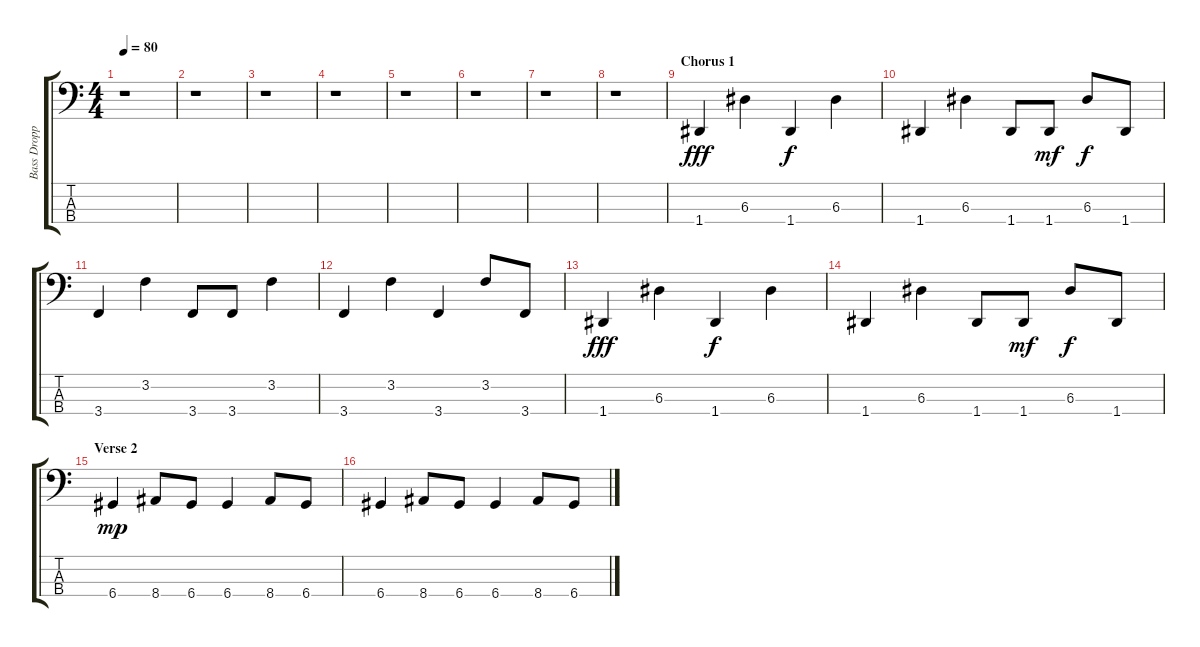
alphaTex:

\track ("Bass Dropped D" "Bass Dropp") {instrument acousticbass}
\staff {score tabs}
\tuning (G2 D2 A1 D1) {hide}
\ts (4 4)
\tempo 80
\clef f4
\ks c
r.1{dy fff} |
r.1 |
r.1 |
r.1 |
r.1 |
r.1 |
r.1 |
r.1 |
\section ("" "Chorus 1")
1.4.4 6.3.4 1.4.4{dy f} 6.3.4 |
1.4.4 6.3.4 1.4.8 1.4.8{dy mf} 6.3.8{dy f} 1.4.8 |
3.4.4 3.2.4 3.4.8 3.4.8 3.2.4 |
3.4.4 3.2.4 3.4.4 3.2.8 3.4.8 |
1.4.4{dy fff} 6.3.4 1.4.4{dy f} 6.3.4 |
1.4.4 6.3.4 1.4.8 1.4.8{dy mf} 6.3.8{dy f} 1.4.8 |
\section ("" "Verse 2")
6.4.4{dy mp} 8.4.8 6.4.8 6.4.4 8.4.8 6.4.8 |
6.4.4 8.4.8 6.4.8 6.4.4 8.4.8 6.4.8
